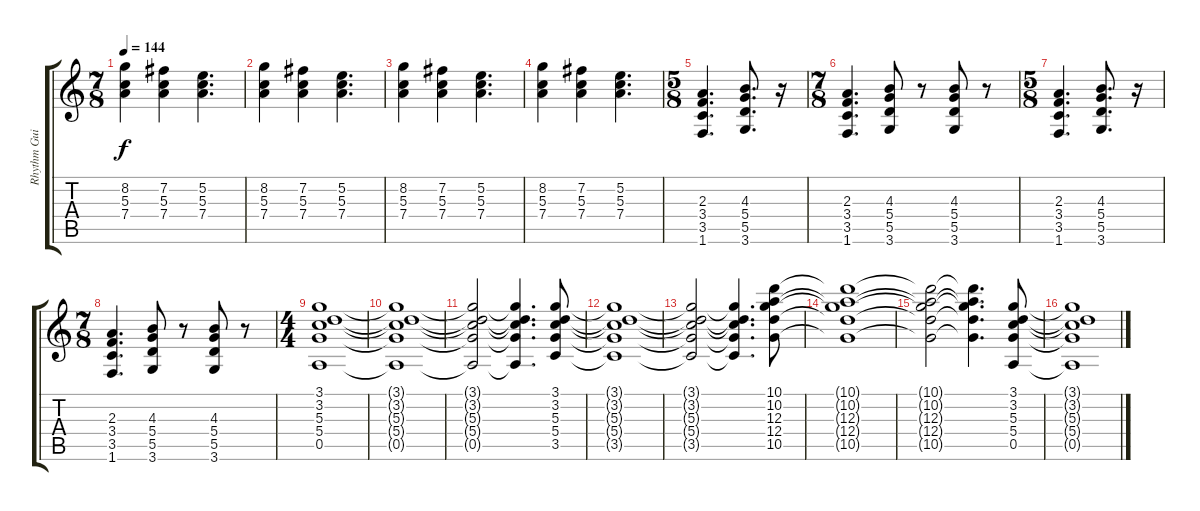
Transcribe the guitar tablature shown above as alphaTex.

\track ("Rhythm Guitar 2" "Rhythm Gui") {instrument overdrivenguitar}
\staff {score tabs}
\tuning (E4 B3 G3 D3 A2 E2) {hide}
\ts (7 8)
\tempo 144
\clef g2
\ks c
(8.2 5.3 7.4).4{dy f volume 8} (7.2 5.3 7.4).4 (5.2 5.3 7.4).4{d} |
(8.2 5.3 7.4).4 (7.2 5.3 7.4).4 (5.2 5.3 7.4).4{d} |
(8.2 5.3 7.4).4 (7.2 5.3 7.4).4 (5.2 5.3 7.4).4{d} |
(8.2 5.3 7.4).4 (7.2 5.3 7.4).4 (5.2 5.3 7.4).4{d} |
\ts (5 8)
(2.3 3.4 3.5 1.6).4{d} (4.3 5.4 5.5 3.6).8{d} r.16 |
\ts (7 8)
(2.3 3.4 3.5 1.6).4{d} (4.3 5.4 5.5 3.6).8 r.8 (4.3 5.4 5.5 3.6).8 r.8 |
\ts (5 8)
(2.3 3.4 3.5 1.6).4{d} (4.3 5.4 5.5 3.6).8{d} r.16 |
\ts (7 8)
(2.3 3.4 3.5 1.6).4{d} (4.3 5.4 5.5 3.6).8 r.8 (4.3 5.4 5.5 3.6).8 r.8 |
\ts (4 4)
(3.1 3.2 5.3 5.4 0.5).1{volume 8} |
(3.1{t} 3.2{t} 5.3{t} 5.4{t} 0.5{t}).1{volume 7} |
(3.1{t} 3.2{t} 5.3{t} 5.4{t} 0.5{t}).2{volume 6} (3.1{t} 3.2{t} 5.3{t} 5.4{t} 0.5{t}).4{d} (3.1 3.2 5.3 5.4 3.5).8{volume 8} |
(3.1{t} 3.2{t} 5.3{t} 5.4{t} 3.5{t}).1{volume 7} |
(3.1{t} 3.2{t} 5.3{t} 5.4{t} 3.5{t}).2{volume 6} (3.1{t} 3.2{t} 5.3{t} 5.4{t} 3.5{t}).4{d} (10.1 10.2 12.3 12.4 10.5).8{volume 8} |
(10.1{t} 10.2{t} 12.3{t} 12.4{t} 10.5{t}).1{volume 7} |
(10.1{t} 10.2{t} 12.3{t} 12.4{t} 10.5{t}).2{volume 6} (10.1{t} 10.2{t} 12.3{t} 12.4{t} 10.5{t}).4{d} (3.1 3.2 5.3 5.4 0.5).8{volume 8} |
(3.1{t} 3.2{t} 5.3{t} 5.4{t} 0.5{t}).1{volume 7}
